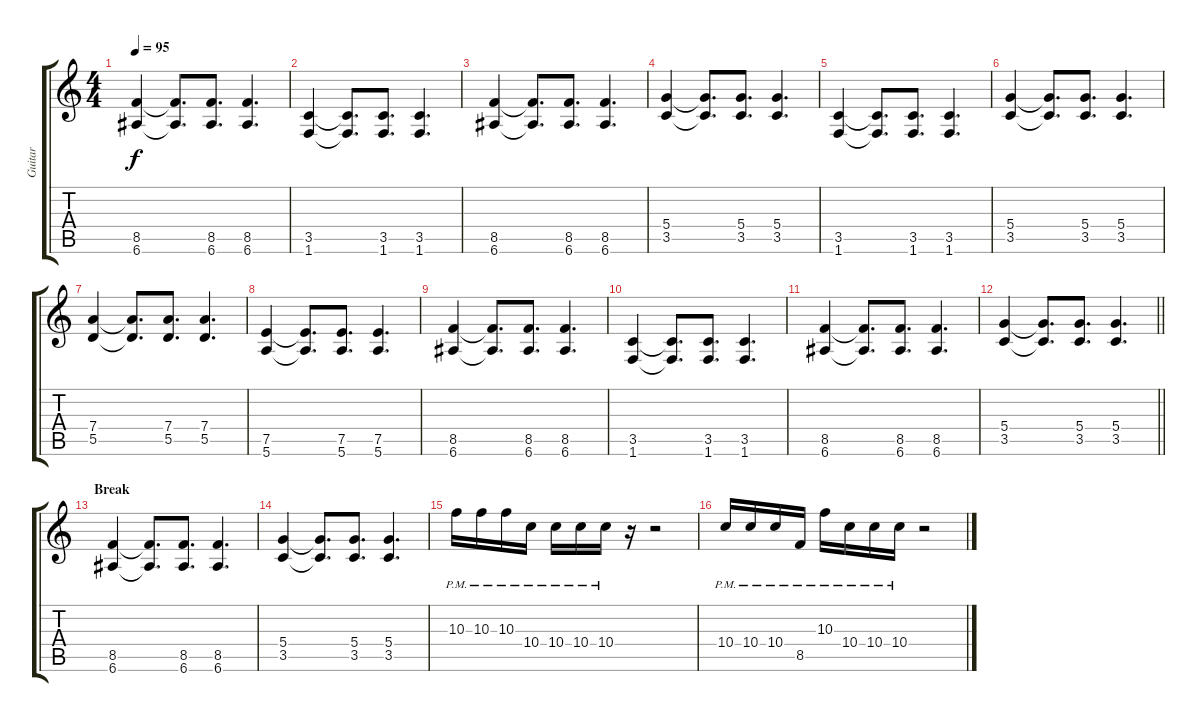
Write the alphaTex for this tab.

\track ("Guitar" "Guitar") {instrument overdrivenguitar}
\staff {score tabs}
\tuning (E4 B3 G3 D3 A2 E2) {hide}
\ts (4 4)
\tempo 95
\clef g2
\ks c
(8.5 6.6).4{dy f} (8.5{t} 6.6{t}).8{d} (8.5 6.6).8{d} (8.5 6.6).4{d} |
(3.5 1.6).4 (3.5{t} 1.6{t}).8{d} (3.5 1.6).8{d} (3.5 1.6).4{d} |
(8.5 6.6).4 (8.5{t} 6.6{t}).8{d} (8.5 6.6).8{d} (8.5 6.6).4{d txt ""} |
(5.4 3.5).4 (5.4{t} 3.5{t}).8{d} (5.4 3.5).8{d} (5.4 3.5).4{d} |
(3.5 1.6).4 (3.5{t} 1.6{t}).8{d} (3.5 1.6).8{d} (3.5 1.6).4{d} |
(5.4 3.5).4 (5.4{t} 3.5{t}).8{d} (5.4 3.5).8{d} (5.4 3.5).4{d} |
(7.4 5.5).4 (7.4{t} 5.5{t}).8{d} (7.4 5.5).8{d} (7.4 5.5).4{d} |
(7.5 5.6).4 (7.5{t} 5.6{t}).8{d} (7.5 5.6).8{d} (7.5 5.6).4{d} |
(8.5 6.6).4 (8.5{t} 6.6{t}).8{d} (8.5 6.6).8{d} (8.5 6.6).4{d} |
(3.5 1.6).4 (3.5{t} 1.6{t}).8{d} (3.5 1.6).8{d} (3.5 1.6).4{d} |
(8.5 6.6).4 (8.5{t} 6.6{t}).8{d} (8.5 6.6).8{d} (8.5 6.6).4{d} |
\barLineRight lightlight
(5.4 3.5).4 (5.4{t} 3.5{t}).8{d} (5.4 3.5).8{d} (5.4 3.5).4{d} |
\section ("" "Break")
(8.5 6.6).4 (8.5{t} 6.6{t}).8{d} (8.5 6.6).8{d} (8.5 6.6).4{d} |
(5.4 3.5).4 (5.4{t} 3.5{t}).8{d} (5.4 3.5).8{d} (5.4 3.5).4{d} |
10.3{pm}.16 10.3{pm}.16 10.3{pm}.16 10.4{pm}.16 10.4{pm}.16 10.4{pm}.16 10.4{pm}.16 r.16 r.2 |
10.4{pm}.16 10.4{pm}.16 10.4{pm}.16 8.5{pm}.16 10.3{pm}.16 10.4{pm}.16 10.4{pm}.16 10.4{pm}.16 r.2
